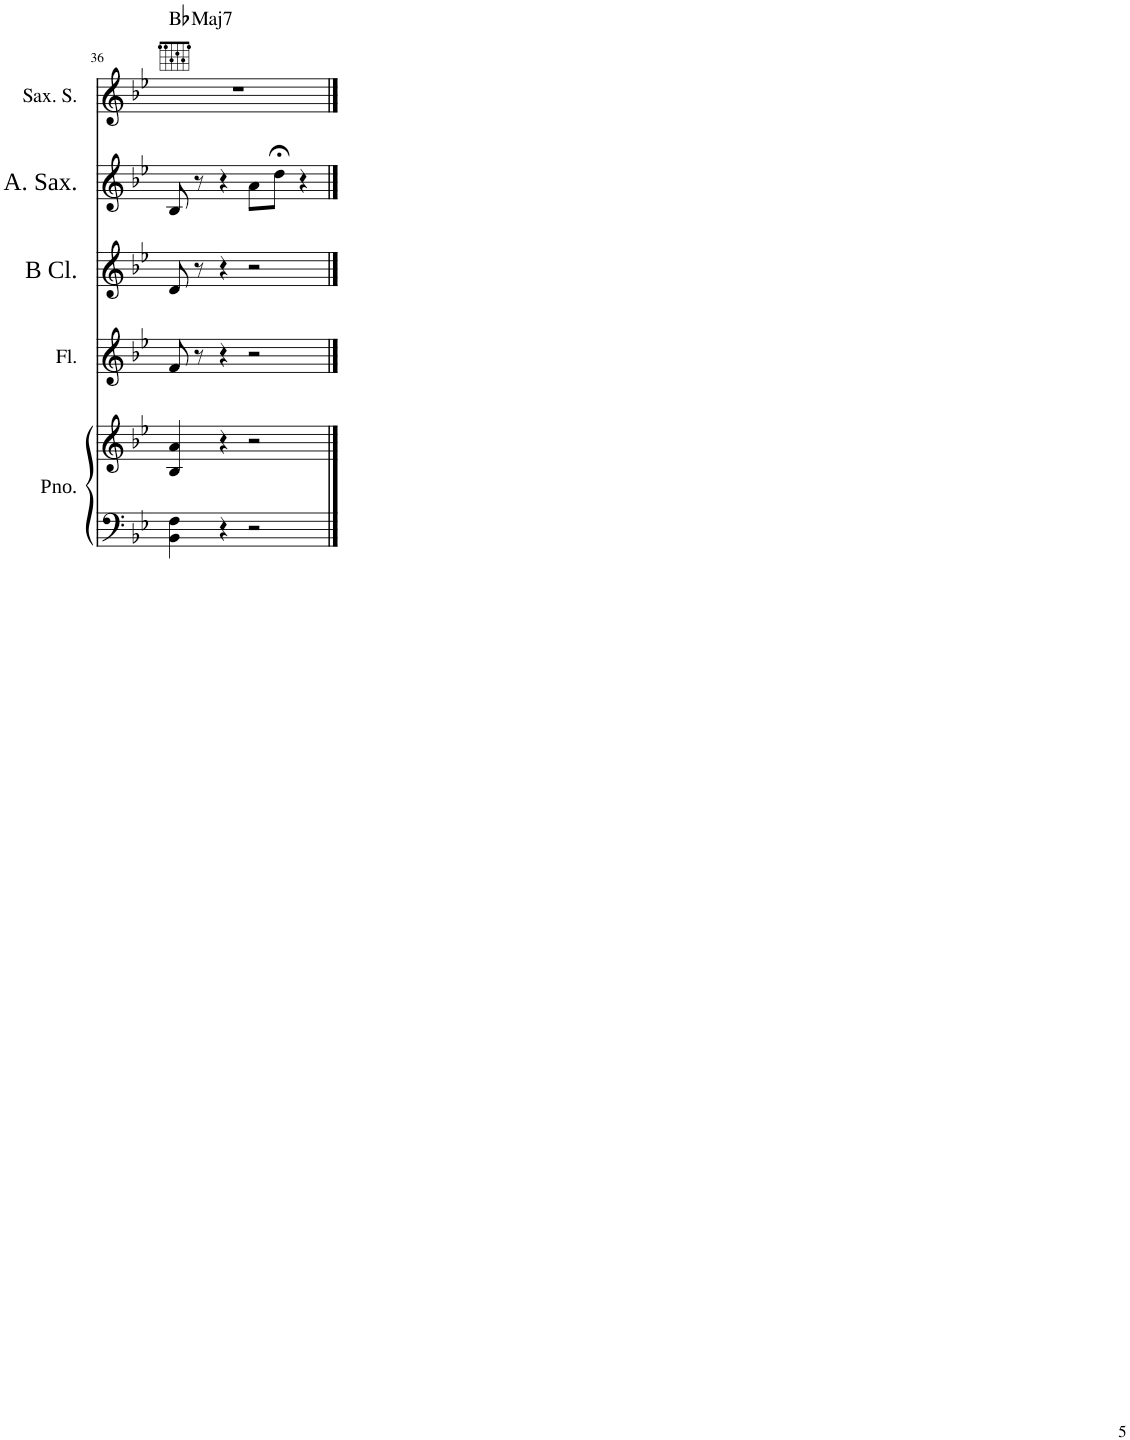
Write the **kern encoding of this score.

**kern	**kern	**kern	**kern	**kern	**kern	**harte
*part5	*part5	*part4	*part3	*part2	*part1	*part1
*staff6	*staff5	*staff4	*staff3	*staff2	*staff1	*
*I"Piano	*	*I"Flauta	*I"Bb Clarinet	*I"Alto Saxophone	*I"Saxophone soprano	*
*I'Pno.	*	*I'Fl.	*I'B Cl.	*I'A. Sax.	*I'Sax. S.	*
!!LO:PB:g=z
*clefF4	*clefG2	*clefG2	*clefG2	*clefG2	*clefG2	*
*	*	*	*Trd1c2	*Trd5c9	*Trd1c2	*
*k[b-e-]	*k[b-e-]	*k[b-e-]	*k[b-e-]	*k[b-e-]	*k[b-e-]	*
*M4/4	*M4/4	*M4/4	*M4/4	*M4/4	*M4/4	*
=36	=36	=36	=36	=36	=36	=36
!	!	!	!	!	!	!LO:H:kt=Maj7
4BB-\ 4F\	4B-/ 4a/	8f/	8d/	8B-/	1r	Bb:maj7
.	.	8r	8r	8r	.	.
4r	4r	4r	4r	4r	.	.
2r	2r	2r	2r	8a\L	.	.
.	.	.	.	8dd;<\J	.	.
.	.	.	.	4r	.	.
==	==	==	==	==	==	==
*-	*-	*-	*-	*-	*-	*-
